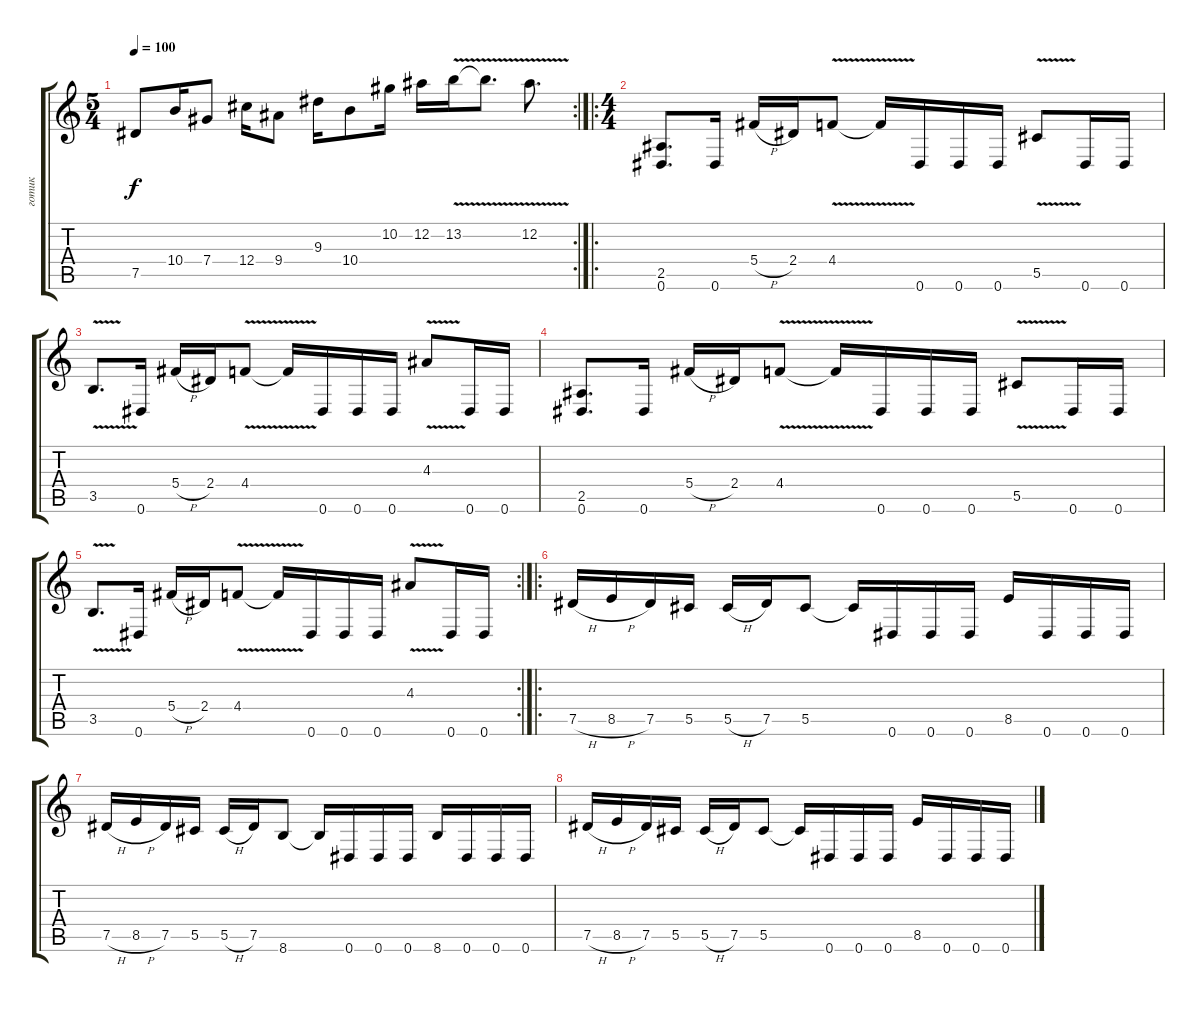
\track ("готик" "готик") {instrument distortionguitar}
\staff {score tabs}
\tuning (Eb4 Bb3 Gb3 Db3 Ab2 Eb2) {hide}
\rc 2
\ts (5 4)
\tempo 100
\clef g2
\ks c
7.5.8{dy f} 10.4.16 7.4.8 12.4.16 9.4.8 9.3.16 10.4.8 10.2.16 12.2.16 13.2{v}.16 13.2{t}.8{d} 12.2{v}.8{d} |
\ro
\ts (4 4)
(2.5 0.6).8{d} 0.6.16 5.4{h}.16 2.4.16 4.4{v}.8 4.4{t}.16 0.6.16 0.6.16 0.6.16 5.5{v}.8 0.6.16 0.6.16 |
3.5{v}.8{d} 0.6.16 5.4{h}.16 2.4.16 4.4{v}.8 4.4{t}.16 0.6.16 0.6.16 0.6.16 4.3{v}.8 0.6.16 0.6.16 |
(2.5 0.6).8{d} 0.6.16 5.4{h}.16 2.4.16 4.4{v}.8 4.4{t}.16 0.6.16 0.6.16 0.6.16 5.5{v}.8 0.6.16 0.6.16 |
\rc 2
3.5{v}.8{d} 0.6.16 5.4{h}.16 2.4.16 4.4{v}.8 4.4{t}.16 0.6.16 0.6.16 0.6.16 4.3{v}.8 0.6.16 0.6.16 |
\ro
7.5{h}.16 8.5{h}.16 7.5.16 5.5.16 5.5{h}.16 7.5.16 5.5.8 5.5{t}.16 0.6.16 0.6.16 0.6.16 8.5.16 0.6.16 0.6.16 0.6.16 |
7.5{h}.16 8.5{h}.16 7.5.16 5.5.16 5.5{h}.16 7.5.16 8.6.8 8.6{t}.16 0.6.16 0.6.16 0.6.16 8.6.16 0.6.16 0.6.16 0.6.16 |
7.5{h}.16 8.5{h}.16 7.5.16 5.5.16 5.5{h}.16 7.5.16 5.5.8 5.5{t}.16 0.6.16 0.6.16 0.6.16 8.5.16 0.6.16 0.6.16 0.6.16
